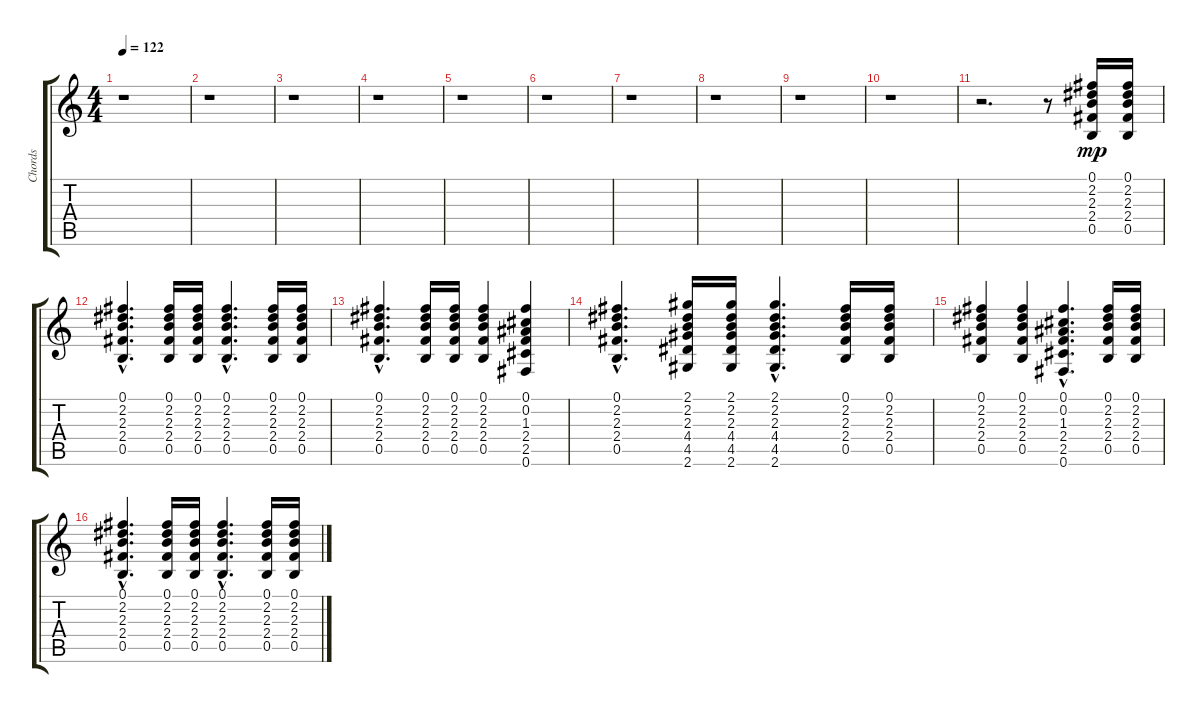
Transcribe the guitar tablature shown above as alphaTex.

\track ("Chords" "Chords") {instrument acousticguitarsteel}
\staff {score tabs}
\tuning (Gb4 Db4 A3 E3 B2 Gb2) {hide}
\ts (4 4)
\tempo 122
\clef g2
\ks c
r.1{dy mp} |
r.1 |
r.1 |
r.1 |
r.1 |
r.1 |
r.1 |
r.1 |
r.1 |
r.1 |
r.2{d} r.8 (0.1 2.2 2.3 2.4 0.5).16 (0.1 2.2 2.3 2.4 0.5).16 |
(0.1{hac} 2.2{hac} 2.3{hac} 2.4{hac} 0.5{hac}).4{d} (0.1 2.2 2.3 2.4 0.5).16 (0.1 2.2 2.3 2.4 0.5).16 (0.1{hac} 2.2{hac} 2.3{hac} 2.4{hac} 0.5{hac}).4{d} (0.1 2.2 2.3 2.4 0.5).16 (0.1 2.2 2.3 2.4 0.5).16 |
(0.1{hac} 2.2{hac} 2.3{hac} 2.4{hac} 0.5{hac}).4{d} (0.1 2.2 2.3 2.4 0.5).16 (0.1 2.2 2.3 2.4 0.5).16 (0.1 2.2 2.3 2.4 0.5).4 (0.1 0.2 1.3 2.4 2.5 0.6).4 |
(0.1{hac} 2.2{hac} 2.3{hac} 2.4{hac} 0.5{hac}).4{d} (2.1 2.2 2.3 4.4 4.5 2.6).16 (2.1 2.2 2.3 4.4 4.5 2.6).16 (2.1{hac} 2.2{hac} 2.3{hac} 4.4{hac} 4.5{hac} 2.6{hac}).4{d} (0.1 2.2 2.3 2.4 0.5).16 (0.1 2.2 2.3 2.4 0.5).16 |
(0.1 2.2 2.3 2.4 0.5).4 (0.1 2.2 2.3 2.4 0.5).4 (0.1{hac} 0.2{hac} 1.3{hac} 2.4{hac} 2.5{hac} 0.6{hac}).4{d} (0.1 2.2 2.3 2.4 0.5).16 (0.1 2.2 2.3 2.4 0.5).16 |
(0.1{hac} 2.2{hac} 2.3{hac} 2.4{hac} 0.5{hac}).4{d} (0.1 2.2 2.3 2.4 0.5).16 (0.1 2.2 2.3 2.4 0.5).16 (0.1{hac} 2.2{hac} 2.3{hac} 2.4{hac} 0.5{hac}).4{d} (0.1 2.2 2.3 2.4 0.5).16 (0.1 2.2 2.3 2.4 0.5).16
